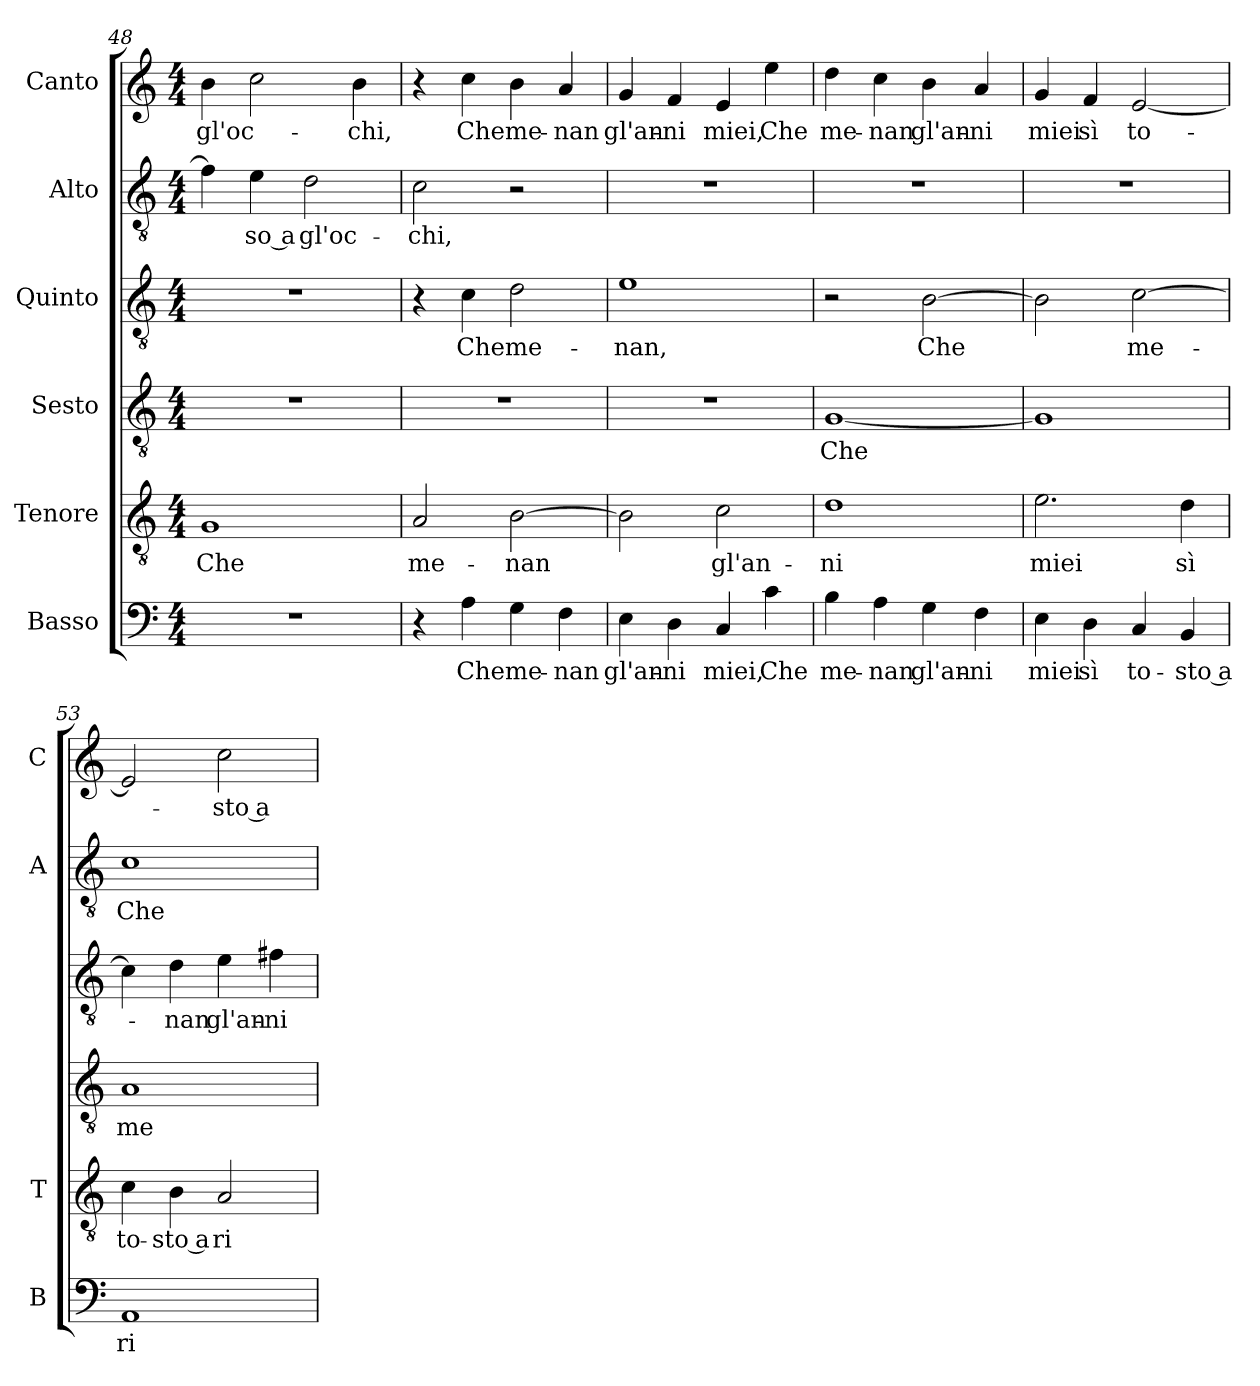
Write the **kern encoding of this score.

**kern	**text	**kern	**text	**kern	**text	**kern	**text	**kern	**text	**kern	**text
*part6	*part6	*part5	*part5	*part4	*part4	*part3	*part3	*part2	*part2	*part1	*part1
*staff6	*staff6	*staff5	*staff5	*staff4	*staff4	*staff3	*staff3	*staff2	*staff2	*staff1	*staff1
*I"Basso	*	*I"Tenore	*	*I"Sesto	*	*I"Quinto	*	*I"Alto	*	*I"Canto	*
*I'B	*	*I'T	*	*	*	*	*	*I'A	*	*I'C	*
!!LO:LB:g=z
*clefF4	*	*clefGv2	*	*clefGv2	*	*clefGv2	*	*clefGv2	*	*clefG2	*
*k[]	*	*k[]	*	*k[]	*	*k[]	*	*k[]	*	*k[]	*
*C:	*	*C:	*	*C:	*	*C:	*	*C:	*	*C:	*
*M4/4	*	*M4/4	*	*M4/4	*	*M4/4	*	*M4/4	*	*M4/4	*
=48	=48	=48	=48	=48	=48	=48	=48	=48	=48	=48	=48
!	!	!	!LO:LY:b	!	!	!	!	!	!	!	!
!	!	!	!	!	!	!	!	!	!	!	!LO:LY:b
1r	.	1G	Che	1r	.	1r	.	4f\]	.	4b\	gl'oc-
!	!	!	!	!	!	!	!	!	!LO:LY:b	!	!
.	.	.	.	.	.	.	.	4e\	-so a	2cc\	.
!	!	!	!	!	!	!	!	!	!LO:LY:b	!	!
.	.	.	.	.	.	.	.	2d\	gl'oc-	.	.
!	!	!	!	!	!	!	!	!	!	!	!LO:LY:b
.	.	.	.	.	.	.	.	.	.	4b\	-chi,
=49	=49	=49	=49	=49	=49	=49	=49	=49	=49	=49	=49
!	!	!	!LO:LY:b	!	!	!	!	!	!	!	!
!	!	!	!	!	!	!	!	!	!LO:LY:b	!	!
4r	.	2A/	me-	1r	.	4r	.	2c\	-chi,	4r	.
!	!LO:LY:b	!	!	!	!	!	!	!	!	!	!
!	!	!	!	!	!	!	!LO:LY:b	!	!	!	!
!	!	!	!	!	!	!	!	!	!	!	!LO:LY:b
4A\	Che	.	.	.	.	4c\	Che	.	.	4cc\	Che
!	!LO:LY:b	!	!	!	!	!	!	!	!	!	!
!	!	!	!LO:LY:b	!	!	!	!	!	!	!	!
!	!	!	!	!	!	!	!LO:LY:b	!	!	!	!
!	!	!	!	!	!	!	!	!	!	!	!LO:LY:b
4G\	me-	[2B\	-nan	.	.	2d\	me-	2r	.	4b\	me-
!	!LO:LY:b	!	!	!	!	!	!	!	!	!	!
!	!	!	!	!	!	!	!	!	!	!	!LO:LY:b
4F\	-nan	.	.	.	.	.	.	.	.	4a/	-nan
=50	=50	=50	=50	=50	=50	=50	=50	=50	=50	=50	=50
!	!LO:LY:b	!	!	!	!	!	!	!	!	!	!
!	!	!	!	!	!	!	!LO:LY:b	!	!	!	!
!	!	!	!	!	!	!	!	!	!	!	!LO:LY:b
4E\	gl'an-	2B\]	.	1r	.	1e	-nan,	1r	.	4g/	gl'an-
!	!LO:LY:b	!	!	!	!	!	!	!	!	!	!
!	!	!	!	!	!	!	!	!	!	!	!LO:LY:b
4D\	-ni	.	.	.	.	.	.	.	.	4f/	-ni
!	!LO:LY:b	!	!	!	!	!	!	!	!	!	!
!	!	!	!LO:LY:b	!	!	!	!	!	!	!	!
!	!	!	!	!	!	!	!	!	!	!	!LO:LY:b
4C/	miei,	2c\	gl'an-	.	.	.	.	.	.	4e/	miei,
!	!LO:LY:b	!	!	!	!	!	!	!	!	!	!
!	!	!	!	!	!	!	!	!	!	!	!LO:LY:b
4c\	Che	.	.	.	.	.	.	.	.	4ee\	Che
=51	=51	=51	=51	=51	=51	=51	=51	=51	=51	=51	=51
!	!LO:LY:b	!	!	!	!	!	!	!	!	!	!
!	!	!	!LO:LY:b	!	!	!	!	!	!	!	!
!	!	!	!	!	!LO:LY:b	!	!	!	!	!	!
!	!	!	!	!	!	!	!	!	!	!	!LO:LY:b
4B\	me-	1d	-ni	[1G	Che	2r	.	1r	.	4dd\	me-
!	!LO:LY:b	!	!	!	!	!	!	!	!	!	!
!	!	!	!	!	!	!	!	!	!	!	!LO:LY:b
4A\	-nan	.	.	.	.	.	.	.	.	4cc\	-nan
!	!LO:LY:b	!	!	!	!	!	!	!	!	!	!
!	!	!	!	!	!	!	!LO:LY:b	!	!	!	!
!	!	!	!	!	!	!	!	!	!	!	!LO:LY:b
4G\	gl'an-	.	.	.	.	[2B\	Che	.	.	4b\	gl'an-
!	!LO:LY:b	!	!	!	!	!	!	!	!	!	!
!	!	!	!	!	!	!	!	!	!	!	!LO:LY:b
4F\	-ni	.	.	.	.	.	.	.	.	4a/	-ni
=52	=52	=52	=52	=52	=52	=52	=52	=52	=52	=52	=52
!	!LO:LY:b	!	!	!	!	!	!	!	!	!	!
!	!	!	!LO:LY:b	!	!	!	!	!	!	!	!
!	!	!	!	!	!	!	!	!	!	!	!LO:LY:b
4E\	miei	2.e\	miei	1G]	.	2B\]	.	1r	.	4g/	miei
!	!LO:LY:b	!	!	!	!	!	!	!	!	!	!
!	!	!	!	!	!	!	!	!	!	!	!LO:LY:b
4D\	sì	.	.	.	.	.	.	.	.	4f/	sì
!	!LO:LY:b	!	!	!	!	!	!	!	!	!	!
!	!	!	!	!	!	!	!LO:LY:b	!	!	!	!
!	!	!	!	!	!	!	!	!	!	!	!LO:LY:b
4C/	to-	.	.	.	.	[2c\	me-	.	.	[2e/	to-
!	!LO:LY:b	!	!	!	!	!	!	!	!	!	!
!	!	!	!LO:LY:b	!	!	!	!	!	!	!	!
4BB/	-sto a	4d\	sì	.	.	.	.	.	.	.	.
=53	=53	=53	=53	=53	=53	=53	=53	=53	=53	=53	=53
!	!LO:LY:b	!	!	!	!	!	!	!	!	!	!
!	!	!	!LO:LY:b	!	!	!	!	!	!	!	!
!	!	!	!	!	!LO:LY:b	!	!	!	!	!	!
!	!	!	!	!	!	!	!	!	!LO:LY:b	!	!
1AA	ri-	4c\	to-	1A	me-	4c\]	.	1c	Che	2e/]	.
!	!	!	!LO:LY:b	!	!	!	!	!	!	!	!
!	!	!	!	!	!	!	!LO:LY:b	!	!	!	!
.	.	4B\	-sto a	.	.	4d\	-nan	.	.	.	.
!	!	!	!LO:LY:b	!	!	!	!	!	!	!	!
!	!	!	!	!	!	!	!LO:LY:b	!	!	!	!
!	!	!	!	!	!	!	!	!	!	!	!LO:LY:b
.	.	2A/	ri-	.	.	4e\	gl'an-	.	.	2cc\	-sto a
!	!	!	!	!	!	!	!LO:LY:b	!	!	!	!
.	.	.	.	.	.	4f#X\	-ni	.	.	.	.
=	=	=	=	=	=	=	=	=	=	=	=
*-	*-	*-	*-	*-	*-	*-	*-	*-	*-	*-	*-
